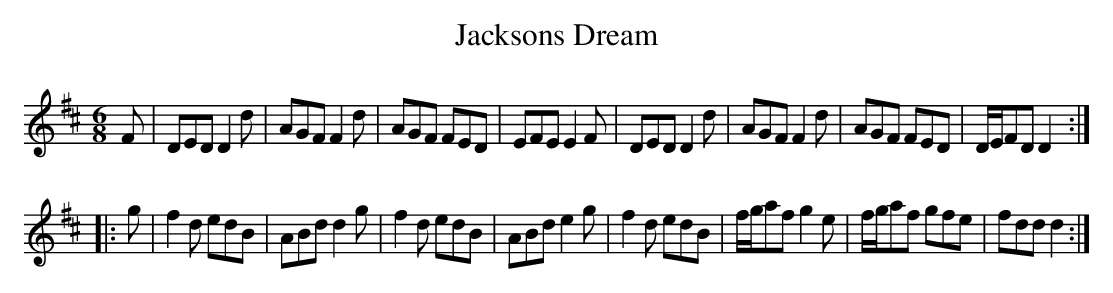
X:1
T:Jacksons Dream
M:6/8
K:D
F | DED D2d | AGF F2d | AGF FED | EFE E2F | \
DED D2d | AGF F2d | AGF FED | D/2E/2FD D2 :|
|:g | f2d edB | ABd d2g | f2d edB | ABd e2g | \
f2d edB | f/2g/2af g2e | f/2g/2af gfe | fdd d2 :|
